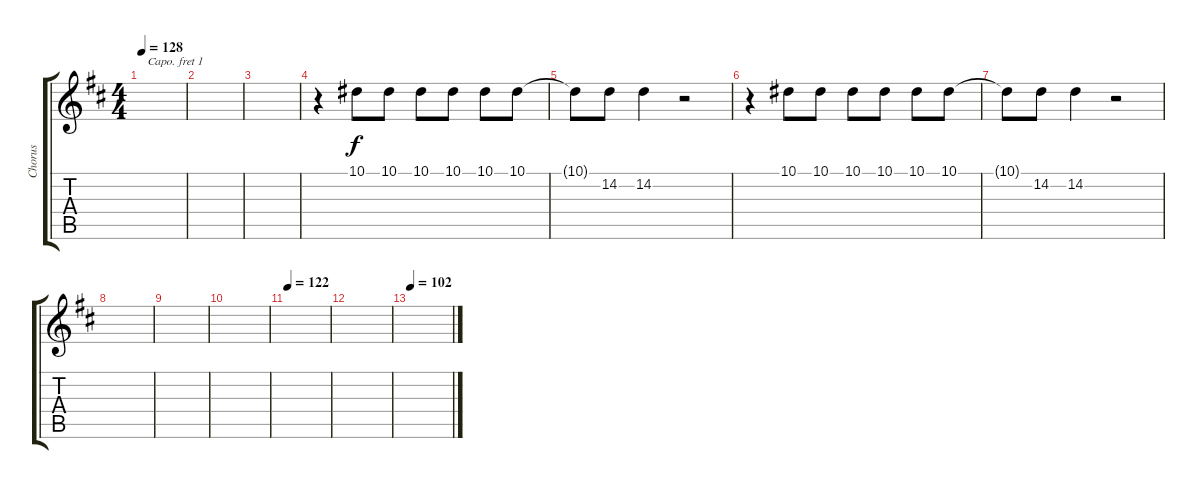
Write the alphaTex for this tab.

\track ("Chorus" "Chorus") {instrument synthvoice}
\staff {score tabs}
\capo 1
\tuning (E4 B3 G3 D3 A2 E2) {hide}
\ts (4 4)
\tempo 128
\clef g2
\ks d
|
|
|
r.4 10.1.8 10.1.8 10.1.8 10.1.8 10.1.8 10.1.8 |
10.1{t}.8 14.2.8 14.2.4 r.2 |
r.4 10.1.8 10.1.8 10.1.8 10.1.8 10.1.8 10.1.8 |
10.1{t}.8 14.2.8 14.2.4 r.2 |
|
|
|
\tempo 122
|
|
\tempo 102
